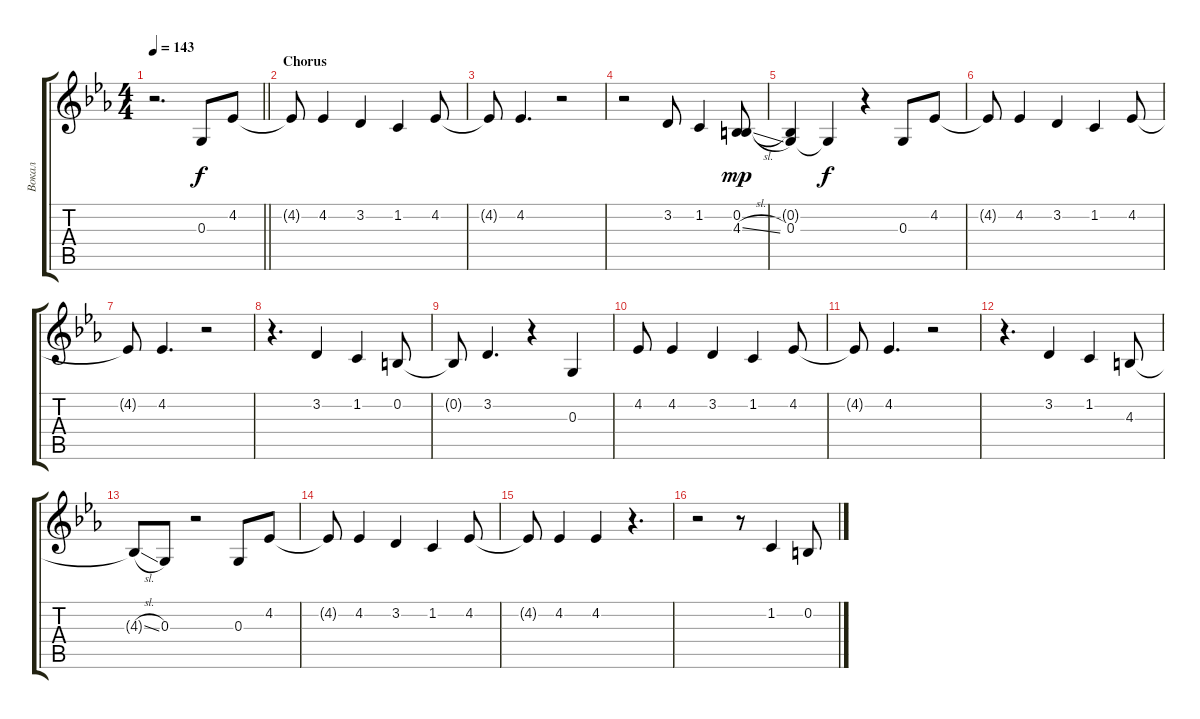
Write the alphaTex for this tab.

\track ("Вокал" "Вокал") {instrument trumpet}
\staff {score tabs}
\tuning (E4 B3 G3 D3 A2 E2) {hide}
\ts (4 4)
\tempo 143
\clef g2
\barLineRight lightlight
\ks cminor
r.2{d dy f} 0.3.8 4.2.8 |
\section ("" "Chorus")
4.2{t}.8 4.2.4 3.2.4 1.2.4 4.2.8 |
4.2{t}.8 4.2.4{d} r.2 |
r.2 3.2.8 1.2.4 (0.2 4.3{sl}).8{dy mp} |
(0.2{t} 0.3).4 0.3{t}.4{dy f} r.4 0.3.8 4.2.8 |
4.2{t}.8 4.2.4 3.2.4 1.2.4 4.2.8 |
4.2{t}.8 4.2.4{d} r.2 |
r.4{d} 3.2.4 1.2.4 0.2.8 |
0.2{t}.8 3.2.4{d} r.4 0.3.4 |
4.2.8 4.2.4 3.2.4 1.2.4 4.2.8 |
4.2{t}.8 4.2.4{d} r.2 |
r.4{d} 3.2.4 1.2.4 4.3.8 |
4.3{sl t}.8 0.3.8 r.2 0.3.8 4.2.8 |
4.2{t}.8 4.2.4 3.2.4 1.2.4 4.2.8 |
4.2{t}.8 4.2.4 4.2.4 r.4{d} |
r.2 r.8 1.2.4 0.2.8
